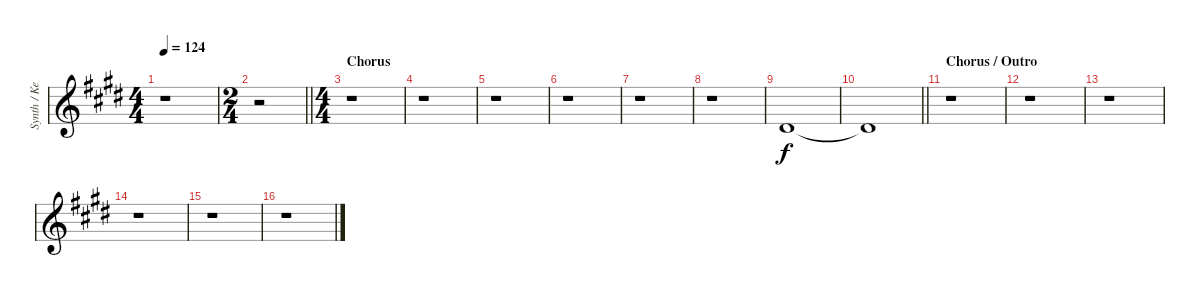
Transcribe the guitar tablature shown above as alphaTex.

\track ("Synth / Keyboard" "Synth / Ke") {instrument synthstrings1}
\staff {score}
\tuning (Eb4 Bb3 Gb3 Db3 Ab2 Db2) {hide}
\ts (4 4)
\tempo 124
\clef g2
\ks e
r.1{dy f} |
\ts (2 4)
\barLineRight lightlight
r.2 |
\ts (4 4)
\section ("" "Chorus")
r.1 |
r.1 |
r.1 |
r.1 |
r.1 |
r.1 |
9.3.1 |
\barLineRight lightlight
9.3{t}.1 |
\section ("" "Chorus / Outro")
r.1 |
r.1 |
r.1 |
r.1 |
r.1 |
r.1
